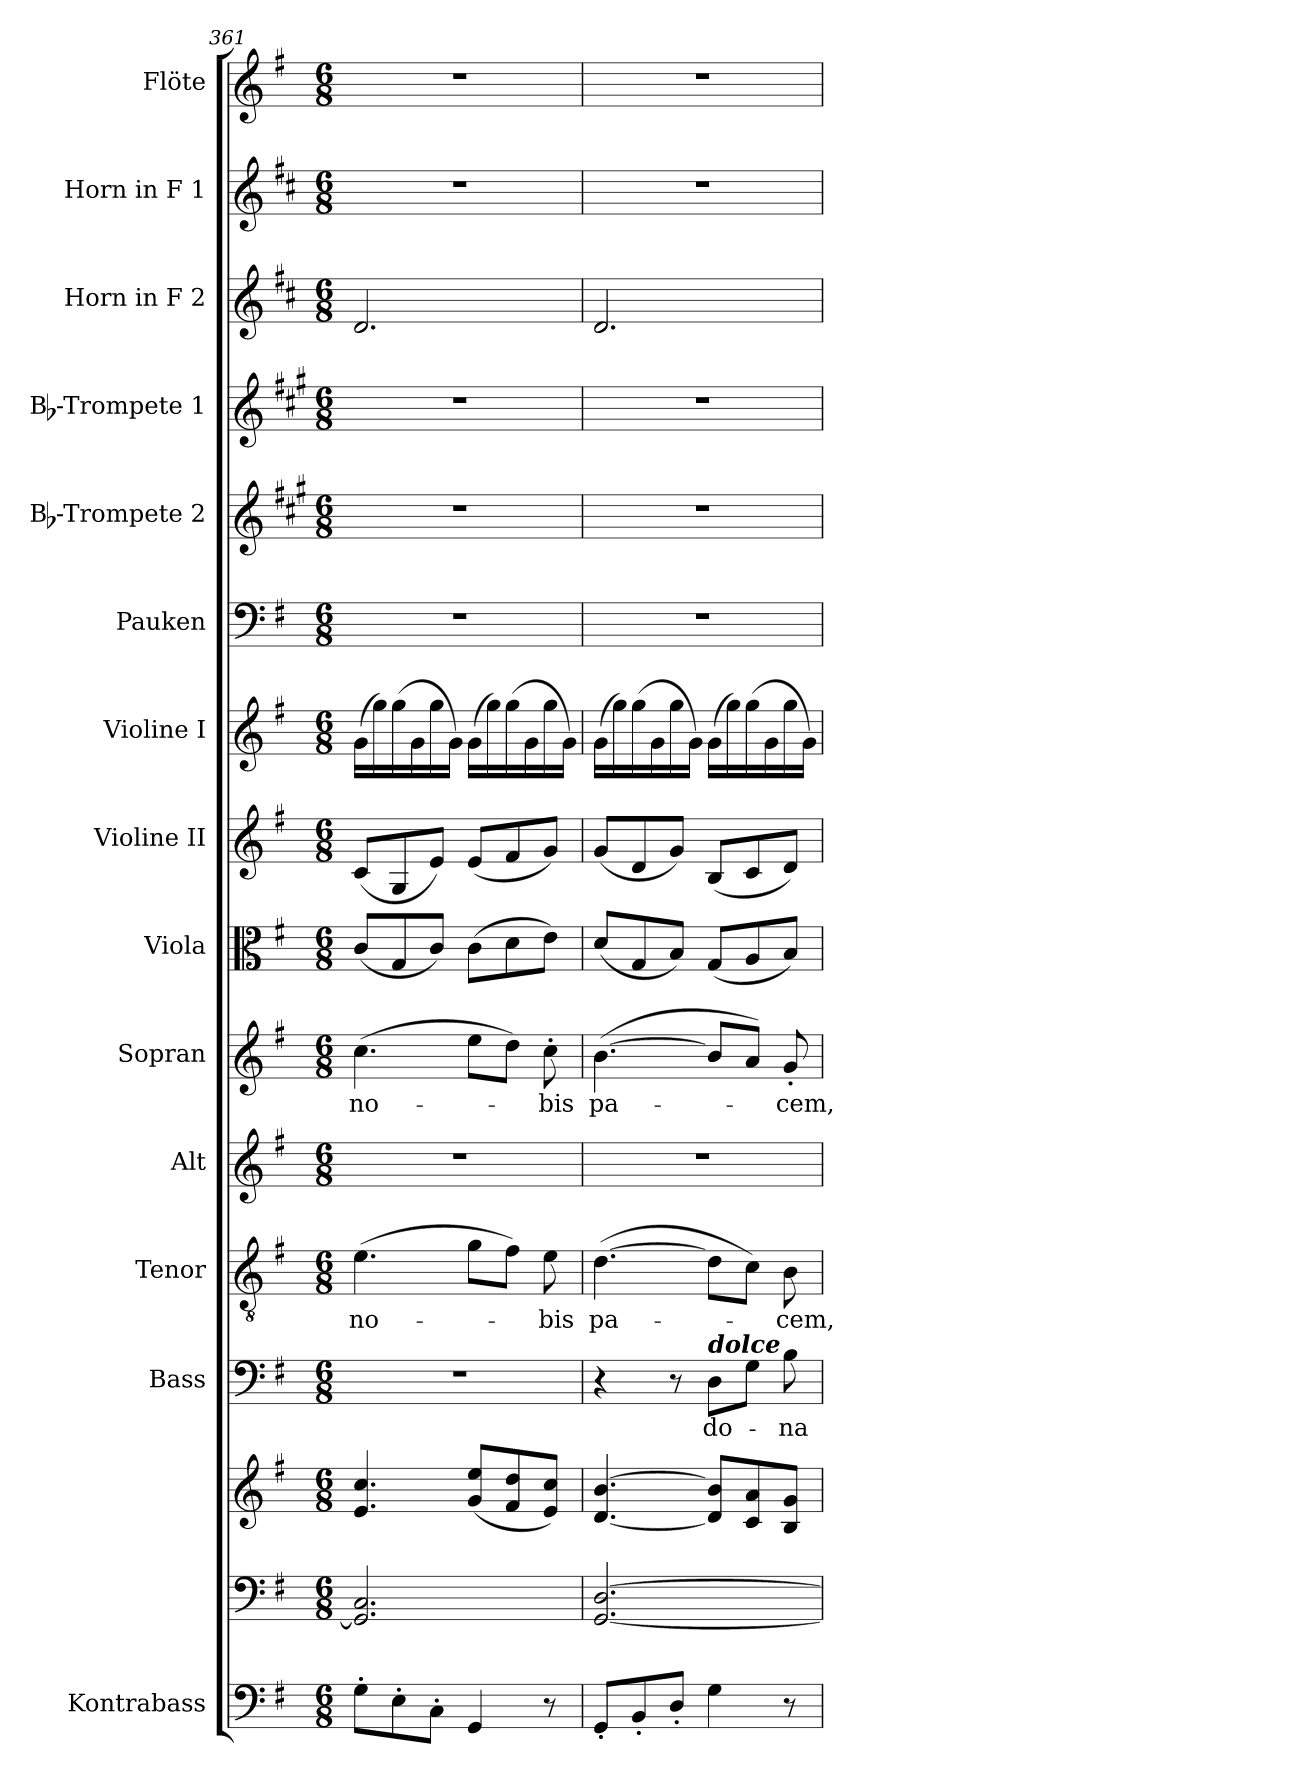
**kern	**kern	**kern	**kern	**text	**kern	**text	**kern	**kern	**text	**kern	**kern	**kern	**kern	**kern	**kern	**kern	**kern	**kern
*part15	*part14	*part14	*part13	*part13	*part12	*part12	*part11	*part10	*part10	*part9	*part8	*part7	*part6	*part5	*part4	*part3	*part2	*part1
*staff16	*staff15	*staff14	*staff13	*staff13	*staff12	*staff12	*staff11	*staff10	*staff10	*staff9	*staff8	*staff7	*staff6	*staff5	*staff4	*staff3	*staff2	*staff1
*I"Kontrabass	*	*	*I"Bass	*	*I"Tenor	*	*I"Alt	*I"Sopran	*	*I"Viola	*I"Violine II	*I"Violine I	*I"Pauken	*I"Bb-Trompete 2	*I"Bb-Trompete 1	*I"Horn in F 2	*I"Horn in F 1	*I"Flöte
*I'Kb.	*	*	*I'B.	*	*I'T.	*	*I'A.	*I'S.	*	*I'Vla.	*I'Vl. II	*I'Vl. I	*I'Pk.	*I'Bb Trp. 2	*I'Bb Trp. 1	*	*	*I'Fl.
!!LO:PB:g=z
*clefF4	*clefF4	*clefG2	*clefF4	*	*clefGv2	*	*clefG2	*clefG2	*	*clefC3	*clefG2	*clefG2	*clefF4	*clefG2	*clefG2	*clefG2	*clefG2	*clefG2
*ITrd7c12	*	*	*	*	*	*	*	*	*	*	*	*	*	*ITrd1c2	*ITrd1c2	*ITrd4c7	*ITrd4c7	*
*k[f#]	*k[f#]	*k[f#]	*k[f#]	*	*k[f#]	*	*k[f#]	*k[f#]	*	*k[f#]	*k[f#]	*k[f#]	*k[f#]	*k[f#]	*k[f#]	*k[f#]	*k[f#]	*k[f#]
*G:	*G:	*G:	*G:	*	*G:	*	*G:	*G:	*	*G:	*G:	*G:	*G:	*G:	*G:	*G:	*G:	*G:
*M6/8	*M6/8	*M6/8	*M6/8	*	*M6/8	*	*M6/8	*M6/8	*	*M6/8	*M6/8	*M6/8	*M6/8	*M6/8	*M6/8	*M6/8	*M6/8	*M6/8
=361	=361	=361	=361	=361	=361	=361	=361	=361	=361	=361	=361	=361	=361	=361	=361	=361	=361	=361
!	!	!	!	!	!	!LO:LY:b	!	!	!LO:LY:b	!	!	!	!	!	!	!	!	!
8GG'>\L	2.GG/] 2.C/	4.e/ 4.cc/	2.r	.	(>4.e\	no-	2.r	(>4.cc\	no-	(<8c/L	(<8c/L	(>16g\LL	2.r	2.r	2.r	2.G/	2.r	2.r
.	.	.	.	.	.	.	.	.	.	.	.	16gg\)	.	.	.	.	.	.
8EE'>\	.	.	.	.	.	.	.	.	.	8G/	8G/	(>16gg\	.	.	.	.	.	.
.	.	.	.	.	.	.	.	.	.	.	.	16g\	.	.	.	.	.	.
8CC'>\J	.	.	.	.	.	.	.	.	.	8c/J)	8e/J)	16gg\	.	.	.	.	.	.
.	.	.	.	.	.	.	.	.	.	.	.	16g\JJ)	.	.	.	.	.	.
4GGG/	.	(<8g/ 8ee/L	.	.	8g\L	.	.	8ee\L	.	(>8c\L	(<8e/L	(>16g\LL	.	.	.	.	.	.
.	.	.	.	.	.	.	.	.	.	.	.	16gg\)	.	.	.	.	.	.
.	.	8f#/ 8dd/	.	.	8f#\J)	.	.	8dd\J)	.	8d\	8f#/	(>16gg\	.	.	.	.	.	.
.	.	.	.	.	.	.	.	.	.	.	.	16g\	.	.	.	.	.	.
!	!	!	!	!	!	!LO:LY:b	!	!	!LO:LY:b	!	!	!	!	!	!	!	!	!
8r	.	8e/ 8cc/J)	.	.	8e\	-bis	.	8cc'>\	-bis	8e\J)	8g/J)	16gg\	.	.	.	.	.	.
.	.	.	.	.	.	.	.	.	.	.	.	16g\JJ)	.	.	.	.	.	.
=362	=362	=362	=362	=362	=362	=362	=362	=362	=362	=362	=362	=362	=362	=362	=362	=362	=362	=362
!	!	!	!	!	!	!LO:LY:b	!	!	!LO:LY:b	!	!	!	!	!	!	!	!	!
8GGG'</L	[2.GG/ [2.D/	[4.d/ [4.b/	4r	.	(>[4.d\	pa-	2.r	(>[4.b\	pa-	(<8d/L	(<8g/L	(>16g\LL	2.r	2.r	2.r	2.G/	2.r	2.r
.	.	.	.	.	.	.	.	.	.	.	.	16gg\)	.	.	.	.	.	.
8BBB'</	.	.	.	.	.	.	.	.	.	8G/	8d/	(>16gg\	.	.	.	.	.	.
.	.	.	.	.	.	.	.	.	.	.	.	16g\	.	.	.	.	.	.
8DD'</J	.	.	8r	.	.	.	.	.	.	8B/J)	8g/J)	16gg\	.	.	.	.	.	.
.	.	.	.	.	.	.	.	.	.	.	.	16g\JJ)	.	.	.	.	.	.
!	!	!	!LO:TX:a:Bi:t=dolce	!	!	!	!	!	!	!	!	!	!	!	!	!	!	!
!	!	!	!	!LO:LY:b	!	!	!	!	!	!	!	!	!	!	!	!	!	!
4GG\	.	8d/] 8b/]L	8D\L	do-	8d\L]	.	.	8b/L]	.	(<8G/L	(<8B/L	(>16g\LL	.	.	.	.	.	.
.	.	.	.	.	.	.	.	.	.	.	.	16gg\)	.	.	.	.	.	.
.	.	8c/ 8a/	8G\J	.	8c\J)	.	.	8a/J)	.	8A/	8c/	(>16gg\	.	.	.	.	.	.
.	.	.	.	.	.	.	.	.	.	.	.	16g\	.	.	.	.	.	.
!	!	!	!	!LO:LY:b	!	!LO:LY:b	!	!	!LO:LY:b	!	!	!	!	!	!	!	!	!
8r	.	8B/ 8g/J	8B\	-na	8B\	-cem,	.	8g'</	-cem,	8B/J)	8d/J)	16gg\	.	.	.	.	.	.
.	.	.	.	.	.	.	.	.	.	.	.	16g\JJ)	.	.	.	.	.	.
=	=	=	=	=	=	=	=	=	=	=	=	=	=	=	=	=	=	=
*-	*-	*-	*-	*-	*-	*-	*-	*-	*-	*-	*-	*-	*-	*-	*-	*-	*-	*-
